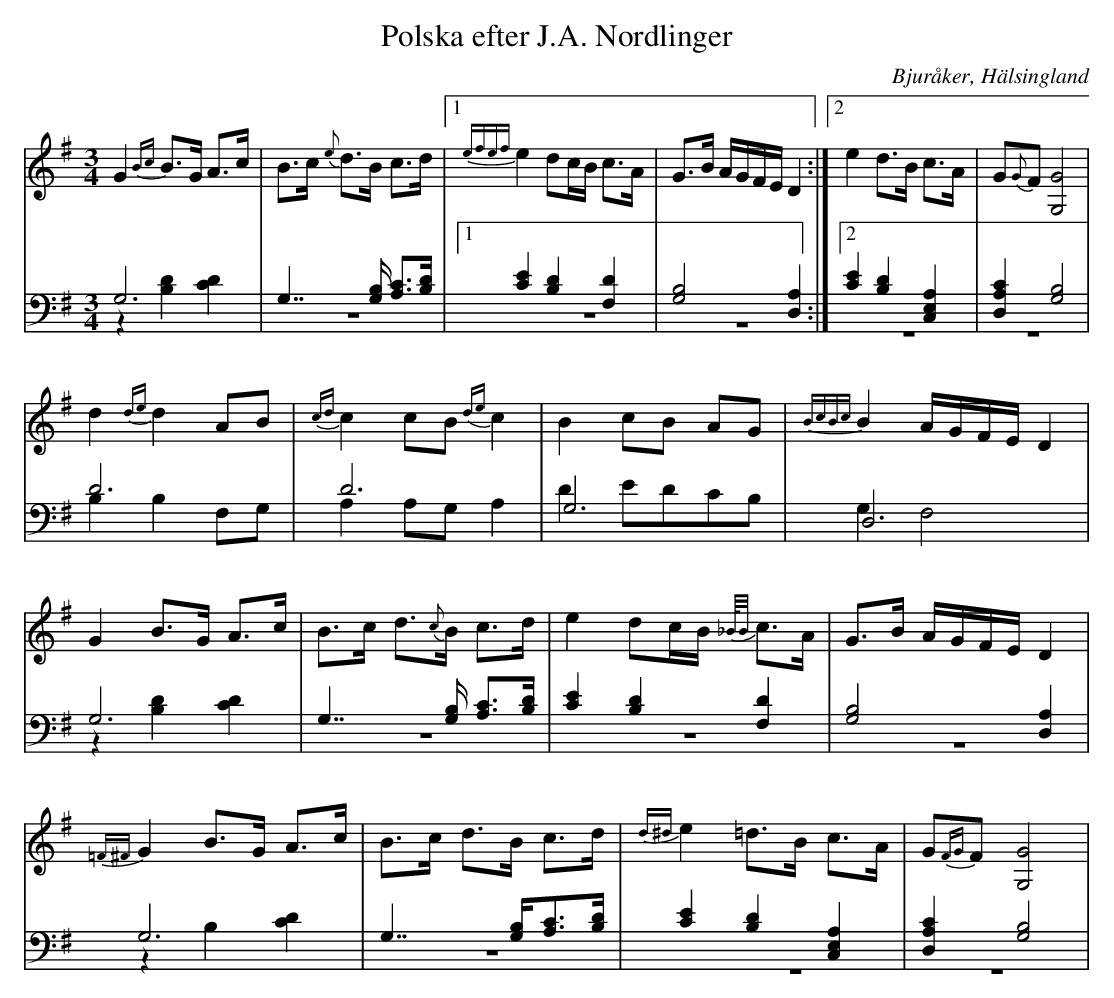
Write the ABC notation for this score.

X:1
T: Polska efter J.A. Nordlinger
O: Bjuråker, Hälsingland
M: 3/4
L: 1/8
K: G
V:1
V:2
V:3 merge
V:1
G2 {Bc}B>G A>c|B>c {e}d>B c>d |1 {efef}e2 dc/B/ c>A| G>B A/G/F/E/ D2:|2 e2 d>B c>A|G{G}F [G4G,4]  |
 d2 {de}d2 AB|{cd}c2 cB {de}c2|B2 cB AG|{BcBc}B2 A/G/F/E/ D2 |
G2 B>G A>c|B>c d>{c4/3}B c>d |e2 dc/B/ {_B//B/}c>A|G>B A/G/F/E/ D2 |
{=F^F}G2 B>G A>c |B>c d>B c>d|{d^d}e2 =d>B c>A|G{FG}F [G,4G4] |
V:2 clef=bass
 G,6|G,7/2 [G,/B,/] [A,C]>[B,D]|1 [C2E2] [B,2D2] [F,2D2]| [G,4B,4] [D,2A,2]:|2 [C2E2] [B,2D2] [C,2E,2A,2]| [D,2A,2C2] [G,4B,4]|
D6 |D6 |G,6|D,6 |
G,6 | G,7/2 [G,/B,/] [A,C]>[B,D]| [C2E2] [B,2D2] [F,2D2]| [G,4B,4] [D,2A,2]|
G,6 |G,7/2 [G,/B,/][A,C]>[B,D]|[C2E2] [B,2D2] [C,2E,2A,2]|[D,2A,2C2] [G,4B,4] |
V:3 clef=bass
z2 [B,2D2] [C2D2]| z6|1 z6| z6:|2 z6|  z6|
B,2 B,2 F,G, |A,2 A,G, A,2 |D2 EDCB,|G,2 F,4 |
z2 [B,2D2] [C2D2]| z6 |z6 |z6|
z2 B,2 [C2D2] |z6|z6|z6|
